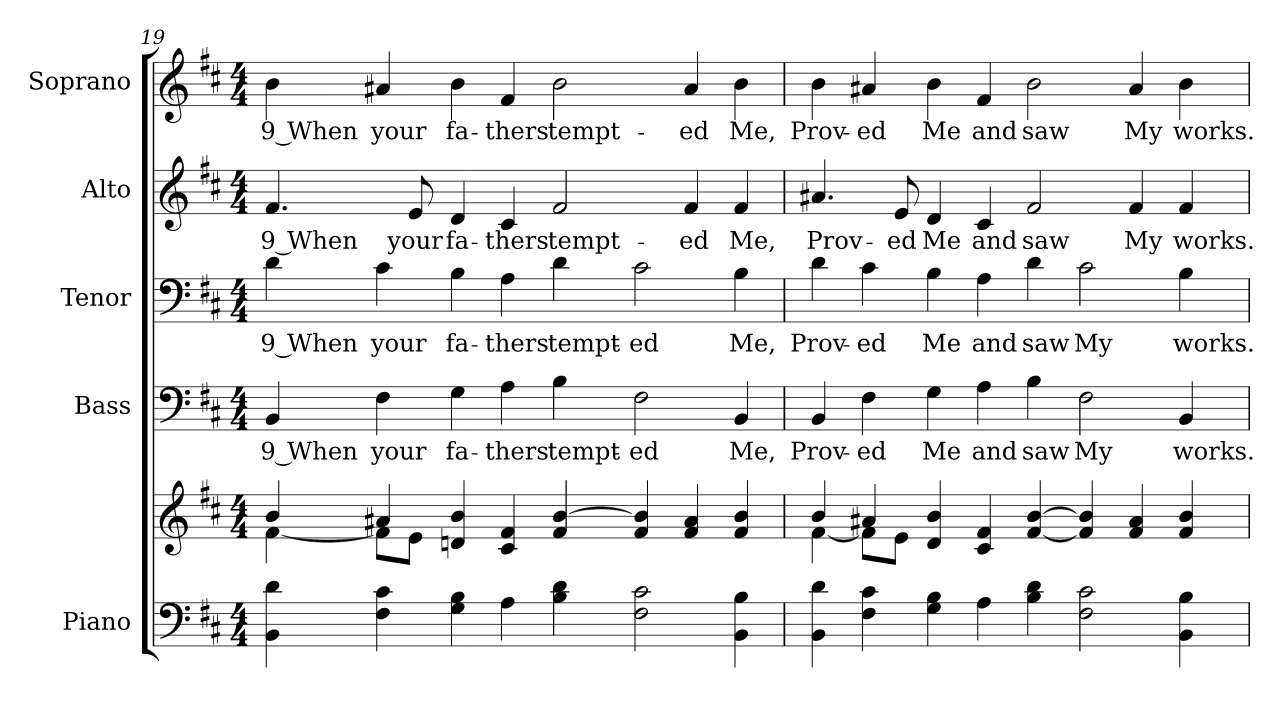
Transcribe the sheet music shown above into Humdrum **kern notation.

**kern	**kern	**kern	**text	**kern	**text	**kern	**text	**kern	**text
*part5	*part5	*part4	*part4	*part3	*part3	*part2	*part2	*part1	*part1
*staff6	*staff5	*staff4	*staff4	*staff3	*staff3	*staff2	*staff2	*staff1	*staff1
*I"Piano	*	*I"Bass	*	*I"Tenor	*	*I"Alto	*	*I"Soprano	*
*I'Pno.	*	*I'B.	*	*I'T.	*	*I'A.	*	*I'S.	*
!!LO:PB:g=z
*clefF4	*clefG2	*clefF4	*	*clefF4	*	*clefG2	*	*clefG2	*
*k[f#c#]	*k[f#c#]	*k[f#c#]	*	*k[f#c#]	*	*k[f#c#]	*	*k[f#c#]	*
*D:	*D:	*D:	*	*D:	*	*D:	*	*D:	*
*M4/4	*M4/4	*M4/4	*	*M4/4	*	*M4/4	*	*M4/4	*
=19	=19	=19	=19	=19	=19	=19	=19	=19	=19
*	*^	*	*	*	*	*	*	*	*
!	!	!	!	!LO:LY:b:color=#000000	!	!	!	!	!	!
!	!	!	!	!	!	!LO:LY:b:color=#000000	!	!	!	!
!	!	!	!	!	!	!	!	!LO:LY:b:color=#000000	!	!
!	!	!	!	!	!	!	!	!	!	!LO:LY:b:color=#000000
4BBi\ 4di	4bi/	[<4f#i\	4BBi/	9 When	4di\	9 When	4.f#i/	9 When	4bi\	9 When
!	!	!	!	!LO:LY:b:color=#000000	!	!	!	!	!	!
!	!	!	!	!	!	!LO:LY:b:color=#000000	!	!	!	!
!	!	!	!	!	!	!	!	!	!	!LO:LY:b:color=#000000
4F#i\ 4c#i	4a#Xi/	8f#i\L]	4F#i\	your	4c#i\	your	.	.	4a#Xi/	your
!	!	!	!	!	!	!	!	!LO:LY:b:color=#000000	!	!
.	.	8ei\J	.	.	.	.	8ei/	your	.	.
!	!	!	!	!LO:LY:b:color=#000000	!	!	!	!	!	!
!	!	!	!	!	!	!LO:LY:b:color=#000000	!	!	!	!
!	!	!	!	!	!	!	!	!LO:LY:b:color=#000000	!	!
!	!	!	!	!	!	!	!	!	!	!LO:LY:b:color=#000000
4Gi\ 4Bi	4dni/ 4bi	4ryy	4Gi\	fa-	4Bi\	fa-	4di/	fa-	4bi\	fa-
!	!	!	!	!LO:LY:b:color=#000000	!	!	!	!	!	!
!	!	!	!	!	!	!LO:LY:b:color=#000000	!	!	!	!
!	!	!	!	!	!	!	!	!LO:LY:b:color=#000000	!	!
!	!	!	!	!	!	!	!	!	!	!LO:LY:b:color=#000000
4Ai\	4c#i/ 4f#i	2ryy	4Ai\	-thers	4Ai\	-thers	4c#i/	-thers	4f#i/	-thers
!	!	!	!	!LO:LY:b:color=#000000	!	!	!	!	!	!
!	!	!	!	!	!	!LO:LY:b:color=#000000	!	!	!	!
!	!	!	!	!	!	!	!	!LO:LY:b:color=#000000	!	!
!	!	!	!	!	!	!	!	!	!	!LO:LY:b:color=#000000
4Bi\ 4di	4f#i/ [>4bi	.	4Bi\	tempt-	4di\	tempt-	2f#i/	tempt-	2bi\	tempt-
!	!	!	!	!LO:LY:b:color=#000000	!	!	!	!	!	!
!	!	!	!	!	!	!LO:LY:b:color=#000000	!	!	!	!
2F#i\ 2c#i	4f#i/ 4bi]	2ryy	2F#i\	-ed	2c#i\	-ed	.	.	.	.
!	!	!	!	!	!	!	!	!LO:LY:b:color=#000000	!	!
!	!	!	!	!	!	!	!	!	!	!LO:LY:b:color=#000000
.	4f#i/ 4a#i	.	.	.	.	.	4f#i/	-ed	4a#i/	-ed
!	!	!	!	!LO:LY:b:color=#000000	!	!	!	!	!	!
!	!	!	!	!	!	!LO:LY:b:color=#000000	!	!	!	!
!	!	!	!	!	!	!	!	!LO:LY:b:color=#000000	!	!
!	!	!	!	!	!	!	!	!	!	!LO:LY:b:color=#000000
4BBi\ 4Bi	4f#i/ 4bi	4ryy	4BBi/	Me,	4Bi\	Me,	4f#i/	Me,	4bi\	Me,
!!LO:PB:g=z
=20	=20	=20	=20	=20	=20	=20	=20	=20	=20	=20
!	!	!	!	!LO:LY:b:color=#000000	!	!	!	!	!	!
!	!	!	!	!	!	!LO:LY:b:color=#000000	!	!	!	!
!	!	!	!	!	!	!	!	!LO:LY:b:color=#000000	!	!
!	!	!	!	!	!	!	!	!	!	!LO:LY:b:color=#000000
4BBi\ 4di	4bi/	[<4f#i\	4BBi/	Prov-	4di\	Prov-	4.a#Xi/	Prov-	4bi\	Prov-
!	!	!	!	!LO:LY:b:color=#000000	!	!	!	!	!	!
!	!	!	!	!	!	!LO:LY:b:color=#000000	!	!	!	!
!	!	!	!	!	!	!	!	!	!	!LO:LY:b:color=#000000
4F#i\ 4c#i	4a#Xi/	8f#i\L]	4F#i\	-ed	4c#i\	-ed	.	.	4a#Xi/	-ed
!	!	!	!	!	!	!	!	!LO:LY:b:color=#000000	!	!
.	.	8ei\J	.	.	.	.	8ei/	-ed	.	.
!	!	!	!	!LO:LY:b:color=#000000	!	!	!	!	!	!
!	!	!	!	!	!	!LO:LY:b:color=#000000	!	!	!	!
!	!	!	!	!	!	!	!	!LO:LY:b:color=#000000	!	!
!	!	!	!	!	!	!	!	!	!	!LO:LY:b:color=#000000
4Gi\ 4Bi	4di/ 4bi	4ryy	4Gi\	Me	4Bi\	Me	4di/	Me	4bi\	Me
!	!	!	!	!LO:LY:b:color=#000000	!	!	!	!	!	!
!	!	!	!	!	!	!LO:LY:b:color=#000000	!	!	!	!
!	!	!	!	!	!	!	!	!LO:LY:b:color=#000000	!	!
!	!	!	!	!	!	!	!	!	!	!LO:LY:b:color=#000000
4Ai\	4c#i/ 4f#i	2ryy	4Ai\	and	4Ai\	and	4c#i/	and	4f#i/	and
!	!	!	!	!LO:LY:b:color=#000000	!	!	!	!	!	!
!	!	!	!	!	!	!LO:LY:b:color=#000000	!	!	!	!
!	!	!	!	!	!	!	!	!LO:LY:b:color=#000000	!	!
!	!	!	!	!	!	!	!	!	!	!LO:LY:b:color=#000000
4Bi\ 4di	[<4f#i/ [>4bi	.	4Bi\	saw	4di\	saw	2f#i/	saw	2bi\	saw
!	!	!	!	!LO:LY:b:color=#000000	!	!	!	!	!	!
!	!	!	!	!	!	!LO:LY:b:color=#000000	!	!	!	!
2F#i\ 2c#i	4f#i/] 4bi]	4ryy	2F#i\	My	2c#i\	My	.	.	.	.
!	!	!	!	!	!	!	!	!LO:LY:b:color=#000000	!	!
!	!	!	!	!	!	!	!	!	!	!LO:LY:b:color=#000000
.	4f#i/ 4a#i	2ryy	.	.	.	.	4f#i/	My	4a#i/	My
!	!	!	!	!LO:LY:b:color=#000000	!	!	!	!	!	!
!	!	!	!	!	!	!LO:LY:b:color=#000000	!	!	!	!
!	!	!	!	!	!	!	!	!LO:LY:b:color=#000000	!	!
!	!	!	!	!	!	!	!	!	!	!LO:LY:b:color=#000000
4BBi\ 4Bi	4f#i/ 4bi	.	4BBi/	works.	4Bi\	works.	4f#i/	works.	4bi\	works.
*	*v	*v	*	*	*	*	*	*	*	*
=	=	=	=	=	=	=	=	=	=
*-	*-	*-	*-	*-	*-	*-	*-	*-	*-
